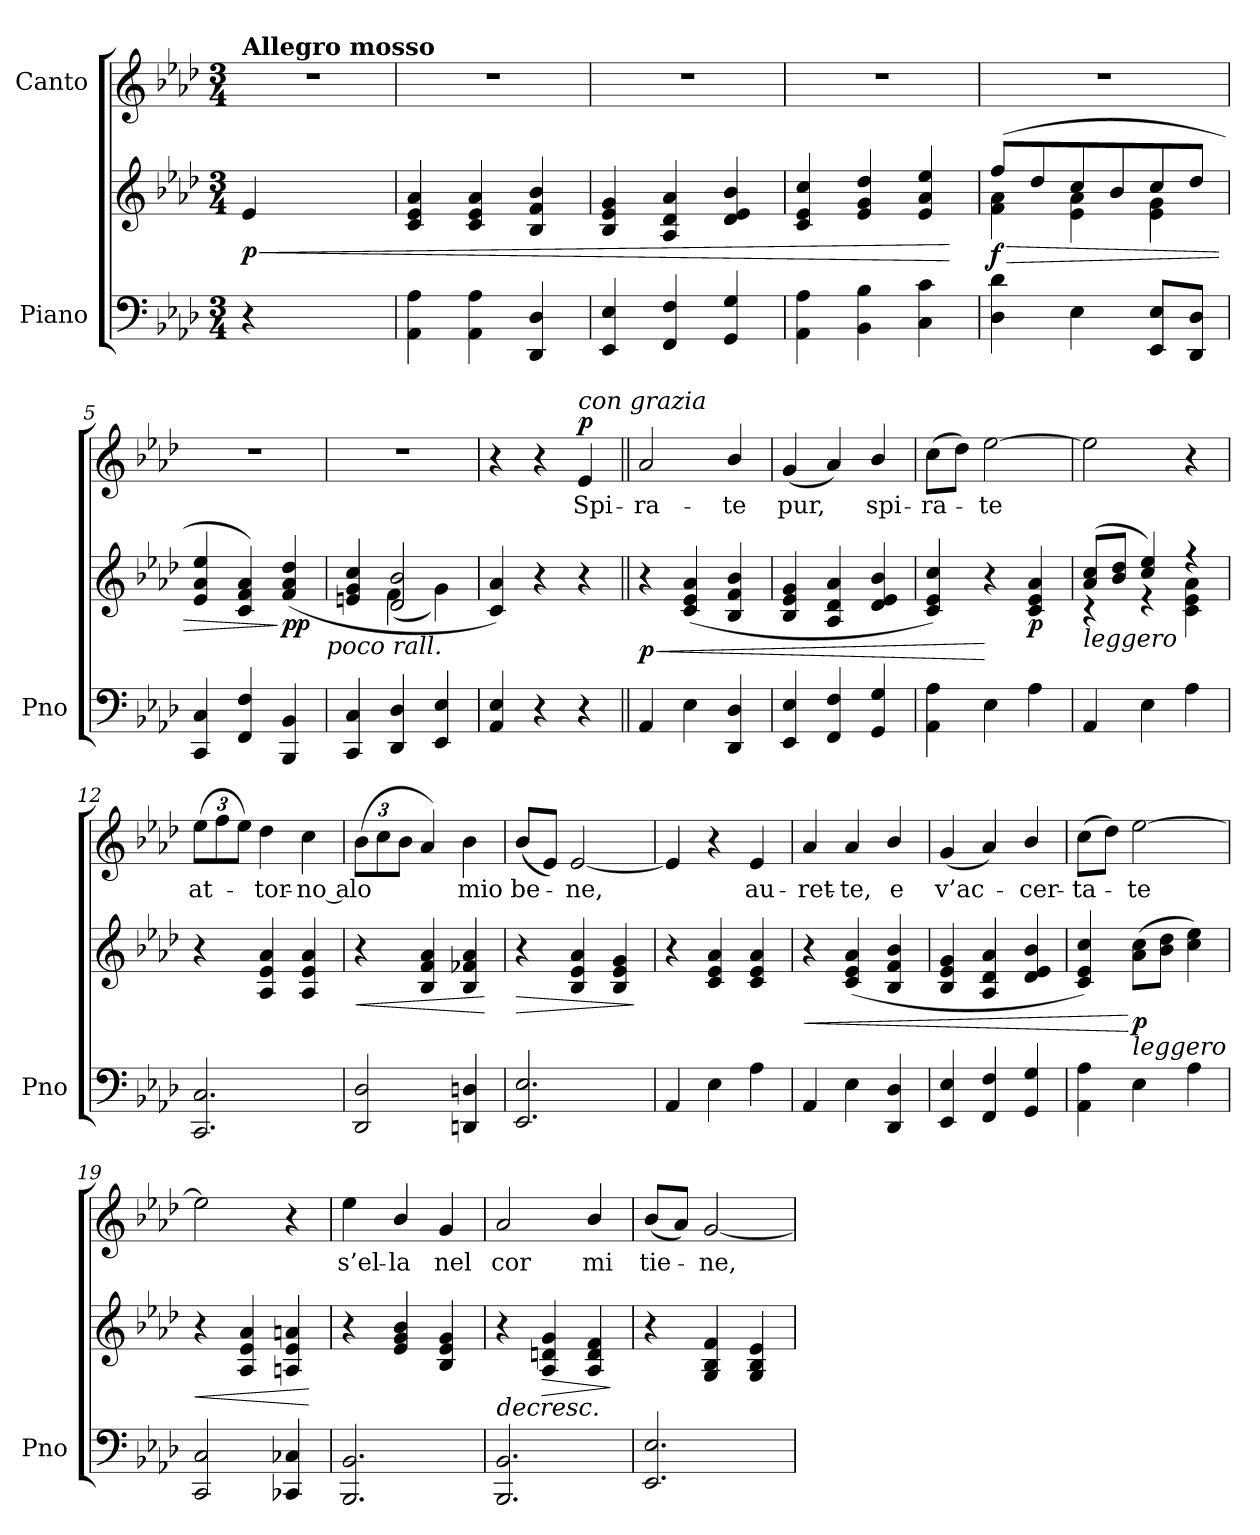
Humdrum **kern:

**kern	**kern	**dynam	**kern	**text	**dynam
*part2	*part2	*part2	*part1	*part1	*part1
*staff3	*staff2	*staff2/3	*staff1	*staff1	*staff1
*I"Piano	*	*	*I"Canto	*	*
*I'Pno	*	*	*	*	*
*clefF4	*clefG2	*	*clefG2	*	*
*k[b-e-a-d-]	*k[b-e-a-d-]	*	*k[b-e-a-d-]	*	*
*M3/4	*M3/4	*	*M3/4	*	*
=	=	=	=	=	=
!	!	!	!LO:TX:a:B:t=Allegro mosso	!	!
!	!	!LO:HP:b	!	!	!
!	!	!LO:DY:n=1:b	!	!	!
4r	4e-/	< p	2.r	.	.
2ryy	2ryy	.	.	.	.
=1	=1	=1	=1	=1	=1
4AA-\ 4A-\	4c/ 4e-/ 4a-/	.	2.r	.	.
4AA-\ 4A-\	4c/ 4e-/ 4a-/	.	.	.	.
4DD-/ 4D-/	4B-/ 4f/ 4b-/	.	.	.	.
=2	=2	=2	=2	=2	=2
4EE-/ 4E-/	4B-/ 4e-/ 4g/	.	2.r	.	.
4FF/ 4F/	4A-/ 4d-/ 4a-/	.	.	.	.
4GG/ 4G/	4d-/ 4e-/ 4b-/	.	.	.	.
=3	=3	=3	=3	=3	=3
4AA-\ 4A-\	4c/ 4e-/ 4cc/	.	2.r	.	.
4BB-\ 4B-\	4e-/ 4g/ 4dd-/	.	.	.	.
4C\ 4c\	4e-/ 4a-/ 4ee-/	.	.	.	.
.	.	[	.	.	.
=4	=4	=4	=4	=4	=4
!	!	!LO:HP:b	!	!	!
*	*^	*	*	*	*
!	!	!	!LO:DY:n=1:b	!	!	!
4D-\ 4d-\	(8ff/L	4f\ 4a-\	> f	2.r	.	.
.	8dd-/	.	.	.	.	.
4E-\	8cc/	4e-\ 4a-\	.	.	.	.
.	8b-/	.	.	.	.	.
8EE-/ 8E-/L	8cc/	4e-\ 4g\	.	.	.	.
8DD-/ 8D-/J	8dd-/J	.	.	.	.	.
*	*v	*v	*	*	*	*
!!LO:LB:g=z
=5	=5	=5	=5	=5	=5
4CC/ 4C/	4e-/ 4a-/ 4ee-/	.	2.r	.	.
4FF/ 4F/	4c/ 4f/ 4a-/)	.	.	.	.
!	!	!LO:DY:n=1:b	!	!	!
4BBB-/ 4BB-/	(4f/ 4a-/ 4dd-/	] pp	.	.	.
!	!LO:TX:b:i:t=poco rall.	!	!	!	!
=6	=6	=6	=6	=6	=6
*	*^	*	*	*	*
4CC/ 4C/	4en/ 4g/ 4cc/	4ryy	.	2.r	.	.
4DD-/ 4D-/	2d-/ 2b-/	(>4f\	.	.	.	.
4EE-i/ 4E-i/	.	4g\)	.	.	.	.
*	*v	*v	*	*	*	*
=7	=7	=7	=7	=7	=7
4AA-/ 4E-/	4c/ 4a-/)	.	4r	.	.
4r	4r	.	4r	.	.
!	!	!	!LO:TX:a:i:t=con grazia	!	!
!	!	!	!	!LO:LY:b	!LO:DY:a
4r	4r	.	4e-/	Spi-	p
=8||	=8||	=8||	=8||	=8||	=8||
!	!	!LO:HP:b	!	!LO:LY:b	!
!	!	!LO:DY:n=1:b	!	!	!
4AA-/	4r	< p	2a-/	-ra-	.
4E-\	(>4c/ 4e-/ 4a-/	.	.	.	.
!	!	!	!	!LO:LY:b	!
4DD-/ 4D-/	4B-/ 4f/ 4b-/	.	4b-/	-te	.
=9	=9	=9	=9	=9	=9
!	!	!	!	!LO:LY:b	!
4EE-/ 4E-/	4B-/ 4e-/ 4g/	.	(4g/	pur,	.
4FF/ 4F/	4A-/ 4d-/ 4a-/	.	4a-/)	.	.
!	!	!	!	!LO:LY:b	!
4GG/ 4G/	4d-/ 4e-/ 4b-/	.	4b-/	spi-	.
!!LO:LB:g=z
=10	=10	=10	=10	=10	=10
!	!	!	!	!LO:LY:b	!
4AA-\ 4A-\	4c/ 4e-/ 4cc/)	.	(8cc\L	-ra-	.
.	.	.	8dd-\J)	.	.
!	!	!	!	!LO:LY:b	!
4E-\	4r	[	[2ee-\	-te	.
!	!	!LO:DY:b	!	!	!
4A-\	4c/ 4e-/ 4a-/	p	.	.	.
=11	=11	=11	=11	=11	=11
*	*^	*	*	*	*
!	!LO:TX:b:i:t=leggero	!	!	!	!	!
4AA-/	(8a-/ 8cc/L	4r	.	2ee-\]	.	.
.	8b-/ 8dd-/J	.	.	.	.	.
4E-\	4cc/ 4ee-/)	4r	.	.	.	.
4A-\	4r	4c\ 4e-\ 4a-\	.	4r	.	.
*	*v	*v	*	*	*	*
=12	=12	=12	=12	=12	=12
*	*	*	*Xbrackettup	*	*
*	*^	*	*	*	*
!	!	!	!	!	!LO:LY:b	!
*	*v	*v	*	*	*	*
2.CC/ 2.C/	4r	.	(12ee-\L	at-	.
.	.	.	12ff\	.	.
.	.	.	12ee-\J)	.	.
!	!	!	!	!LO:LY:b	!
.	4A-/ 4e-/ 4a-/	.	4dd-\	-tor-	.
!	!	!	!	!LO:LY:b	!
.	4A-/ 4e-/ 4a-/	.	4cc\	-no a	.
=13	=13	=13	=13	=13	=13
!	!	!LO:HP:b	!	!LO:LY:b	!
2DD-/ 2D-/	4r	<	(12b-\L	lo	.
.	.	.	12cc\	.	.
.	.	.	12b-\J	.	.
.	4B-/ 4f/ 4a-/	.	4a-/)	.	.
!	!	!	!	!LO:LY:b	!
4DDn/ 4Dn/	4B-/ 4f-X/ 4a-/	.	4b-\	mio	.
.	.	[	.	.	.
=14	=14	=14	=14	=14	=14
!	!	!LO:HP:b	!	!LO:LY:b	!
2.EE-/ 2.E-/	4r	>	(8b-/L	be-	.
.	.	.	8e-/J)	.	.
!	!	!	!	!LO:LY:b	!
.	4B-/ 4e-/ 4a-/	.	[2e-/	-ne,	.
.	4B-/ 4e-/ 4g/	.	.	.	.
.	.	]	.	.	.
!!LO:LB:g=z
=15	=15	=15	=15	=15	=15
4AA-/	4r	.	4e-/]	.	.
4E-\	4c/ 4e-/ 4a-/	.	4r	.	.
!	!	!	!	!LO:LY:b	!
4A-\	4c/ 4e-/ 4a-/	.	4e-/	au-	.
=16	=16	=16	=16	=16	=16
!	!	!LO:HP:b	!	!LO:LY:b	!
4AA-/	4r	<	4a-/	-ret-	.
!	!	!	!	!LO:LY:b	!
4E-\	(4c/ 4e-/ 4a-/	.	4a-/	-te,	.
!	!	!	!	!LO:LY:b	!
4DD-/ 4D-/	4B-/ 4f/ 4b-/	.	4b-/	e	.
=17	=17	=17	=17	=17	=17
!	!	!	!	!LO:LY:b	!
4EE-/ 4E-/	4B-/ 4e-/ 4g/	.	(4g/	v’ac-	.
4FF/ 4F/	4A-/ 4d-/ 4a-/	.	4a-/)	.	.
!	!	!	!	!LO:LY:b	!
4GG/ 4G/	4d-/ 4e-/ 4b-/	.	4b-/	-cer-	.
=18	=18	=18	=18	=18	=18
!	!	!	!	!LO:LY:b	!
4AA-\ 4A-\	4c/ 4e-/ 4cc/)	.	(8cc\L	-ta-	.
.	.	.	8dd-\J)	.	.
!	!LO:TX:b:i:t=leggero	!	!	!	!
!	!	!LO:DY:n=1:b	!	!LO:LY:b	!
4E-\	(8a-\ 8cc\L	[ p	[2ee-\	-te	.
.	8b-\ 8dd-\J	.	.	.	.
4A-\	4cc\ 4ee-\)	.	.	.	.
=19	=19	=19	=19	=19	=19
!	!	!LO:HP:b	!	!	!
2CC/ 2C/	4r	<	2ee-\]	.	.
.	4A-/ 4e-/ 4a-/	.	.	.	.
4CC-X/ 4C-X/	4An/ 4e-/ 4an/	.	4r	.	.
.	.	[	.	.	.
!!LO:PB:g=z
=20	=20	=20	=20	=20	=20
!	!	!	!	!LO:LY:b	!
2.BBB-/ 2.BB-/	4r	.	4ee-\	s’el-	.
!	!	!	!	!LO:LY:b	!
.	4e-/ 4g/ 4b-/	.	4b-/	-la	.
!	!	!	!	!LO:LY:b	!
.	4B-/ 4e-/ 4g/	.	4g/	nel	.
=21	=21	=21	=21	=21	=21
!	!	!LO:HP:b	!	!LO:LY:b	!
2.BBB-/ 2.BB-/	4r	>	2a-/	cor	.
!	!	!LO:HP:b	!	!	!
.	4A-/ 4dn/ 4g/	>	.	.	.
!	!	!	!	!LO:LY:b	!
.	4A-/ 4d/ 4f/	.	4b-/	mi	.
.	.	]	.	.	.
=22	=22	=22	=22	=22	=22
!	!	!	!	!LO:LY:b	!
2.EE-/ 2.E-/	4r	.	(8b-/L	tie-	.
.	.	.	8a-/J)	.	.
!	!	!	!	!LO:LY:b	!
.	4G/ 4B-/ 4f/	.	[2g/	-ne,	.
.	4G/ 4B-/ 4e-/	.	.	.	.
.	.	]	.	.	.
=	=	=	=	=	=
*-	*-	*-	*-	*-	*-
